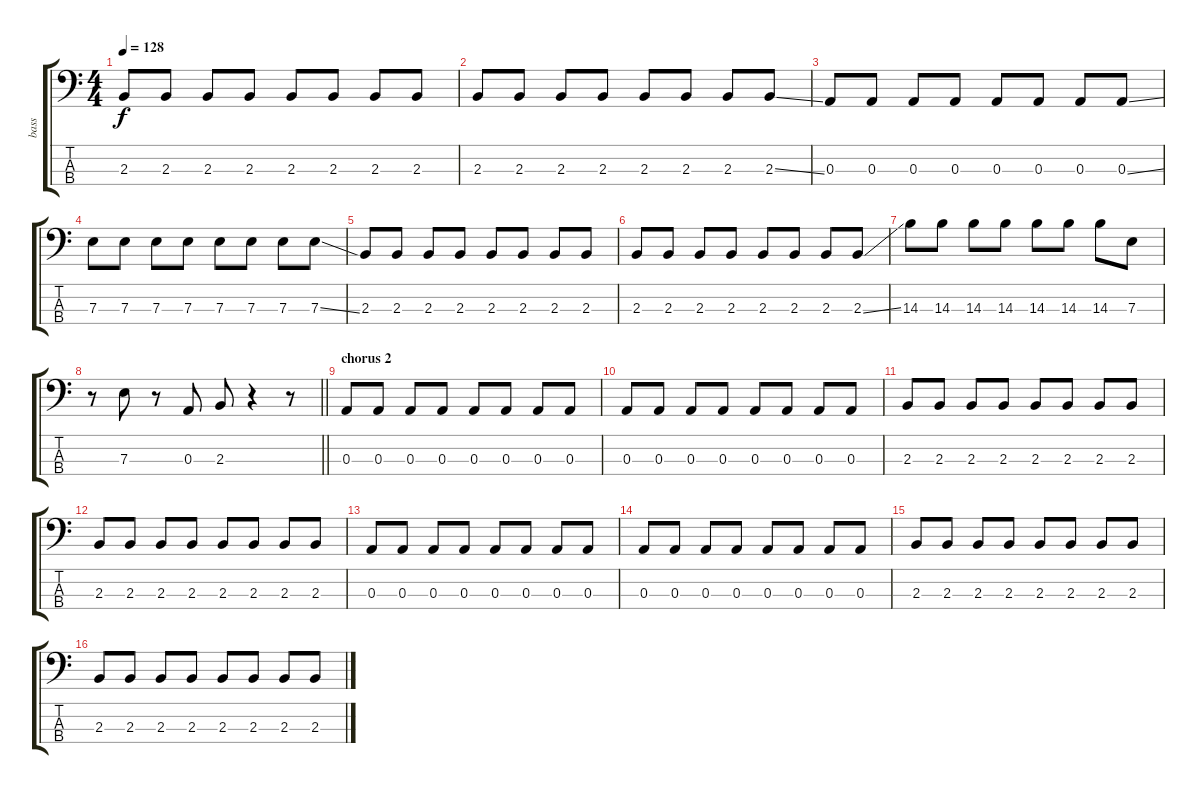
\track ("bass" "bass") {instrument electricbassfinger}
\staff {score tabs}
\tuning (G2 D2 A1 E1) {hide}
\ts (4 4)
\tempo 128
\clef f4
\ks c
2.3.8{dy f} 2.3.8 2.3.8 2.3.8 2.3.8 2.3.8 2.3.8 2.3.8 |
2.3.8 2.3.8 2.3.8 2.3.8 2.3.8 2.3.8 2.3.8 2.3{ss}.8 |
0.3.8 0.3.8 0.3.8 0.3.8 0.3.8 0.3.8 0.3.8 0.3{ss}.8 |
7.3.8 7.3.8 7.3.8 7.3.8 7.3.8 7.3.8 7.3.8 7.3{ss}.8 |
2.3.8 2.3.8 2.3.8 2.3.8 2.3.8 2.3.8 2.3.8 2.3.8 |
2.3.8 2.3.8 2.3.8 2.3.8 2.3.8 2.3.8 2.3.8 2.3{ss}.8 |
14.3.8 14.3.8 14.3.8 14.3.8 14.3.8 14.3.8 14.3.8 7.3.8 |
\barLineRight lightlight
r.8 7.3.8 r.8 0.3.8 2.3.8 r.4 r.8 |
\section ("" "chorus 2")
0.3.8 0.3.8 0.3.8 0.3.8 0.3.8 0.3.8 0.3.8 0.3.8 |
0.3.8 0.3.8 0.3.8 0.3.8 0.3.8 0.3.8 0.3.8 0.3.8 |
2.3.8 2.3.8 2.3.8 2.3.8 2.3.8 2.3.8 2.3.8 2.3.8 |
2.3.8 2.3.8 2.3.8 2.3.8 2.3.8 2.3.8 2.3.8 2.3.8 |
0.3.8 0.3.8 0.3.8 0.3.8 0.3.8 0.3.8 0.3.8 0.3.8 |
0.3.8 0.3.8 0.3.8 0.3.8 0.3.8 0.3.8 0.3.8 0.3.8 |
2.3.8 2.3.8 2.3.8 2.3.8 2.3.8 2.3.8 2.3.8 2.3.8 |
2.3.8 2.3.8 2.3.8 2.3.8 2.3.8 2.3.8 2.3.8 2.3.8
